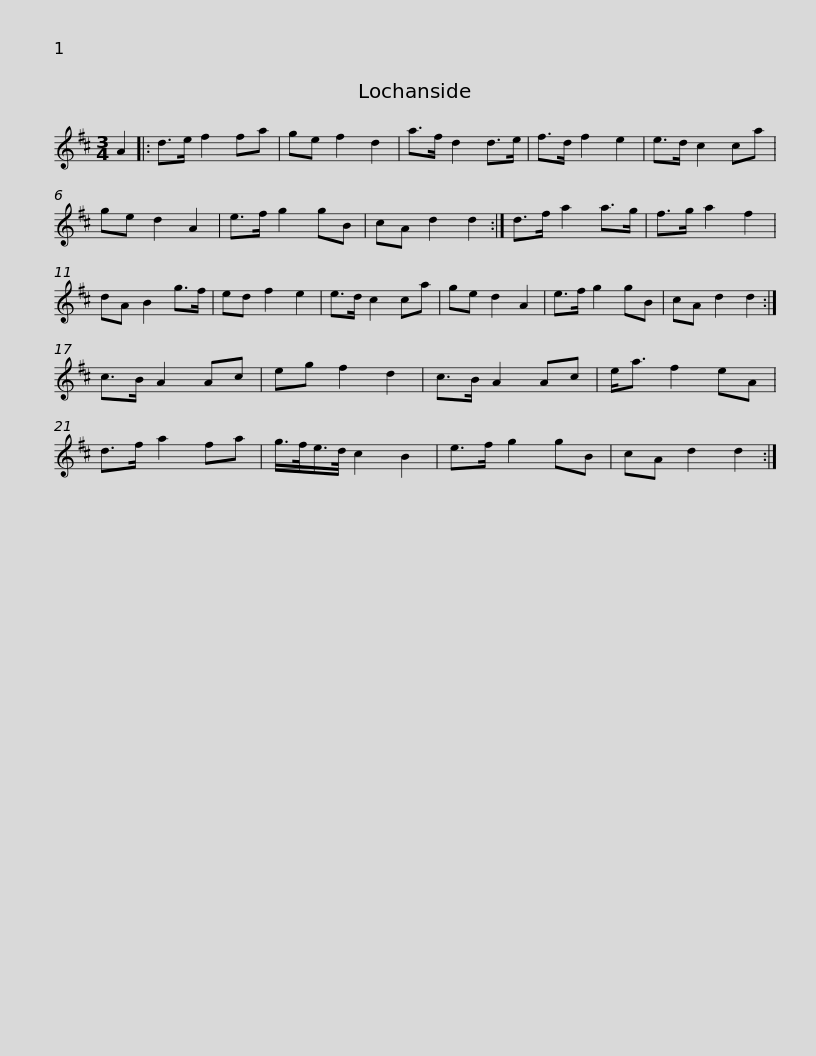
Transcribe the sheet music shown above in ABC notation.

X:1
L:1/8
M:3/4
I:linebreak $
K:D
V:1 treble
V:1
 A2 |: d>e f2 fa | ge f2 d2 | a>f d2 d>e | f>d f2 e2 | %5
 e>d c2 ca | ge d2 A2 | e>f g2 gB | cA d2 d2 :|$ d>f a2 a>g | %10
 f>g a2 f2 | dA B2 g>f | ed f2 e2 | e>d c2 ca | ge d2 A2 | %15
 e>f g2 gB | cA d2 d2 :|$ c>B A2 Ac | eg f2 d2 | c>B A2 Ac | %20
 e<a f2 eA | d>f a2 fa | g/>f/e/>d/ c2 B2 | e>f g2 gB | cA d2 d2 :| %25
